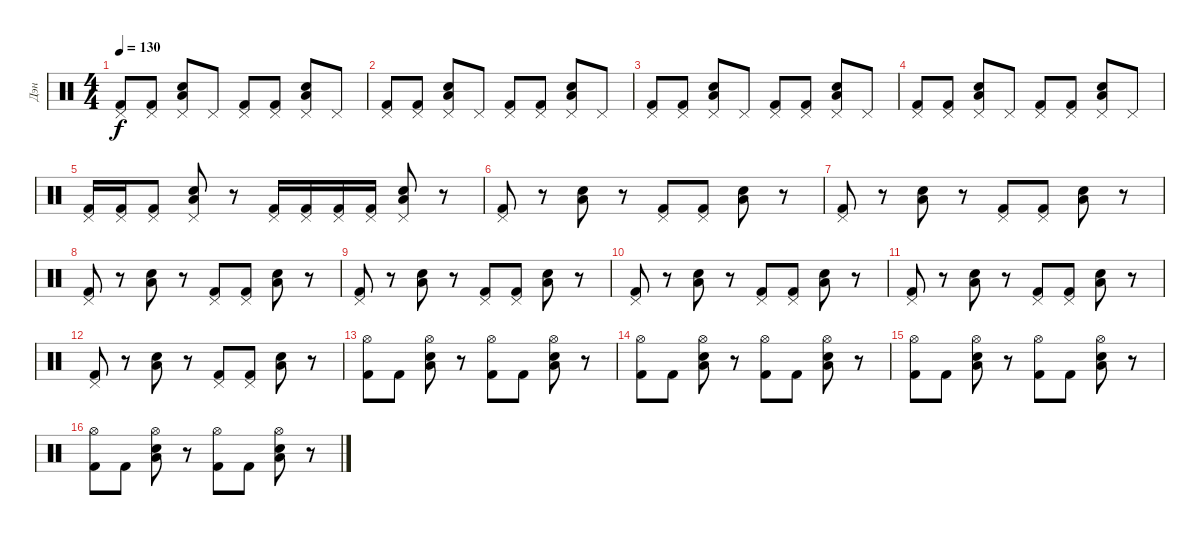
\track ("Дэн" "Дэн") {instrument percussion}
\staff {score}
\articulation defaults
\ts (4 4)
\tempo 130
\clef neutral
\ks c
("Pedal Hi-Hat (hit)" "Kick (hit) 2").8{dy f} ("Pedal Hi-Hat (hit)" "Kick (hit) 2").8 ("Snare (hit) 2" "Low Tom (hit)" "Pedal Hi-Hat (hit)").8 "Pedal Hi-Hat (hit)".8 ("Pedal Hi-Hat (hit)" "Kick (hit) 2").8 ("Pedal Hi-Hat (hit)" "Kick (hit) 2").8 ("Snare (hit) 2" "Low Tom (hit)" "Pedal Hi-Hat (hit)").8 "Pedal Hi-Hat (hit)".8 |
("Pedal Hi-Hat (hit)" "Kick (hit) 2").8 ("Pedal Hi-Hat (hit)" "Kick (hit) 2").8 ("Snare (hit) 2" "Low Tom (hit)" "Pedal Hi-Hat (hit)").8 "Pedal Hi-Hat (hit)".8 ("Pedal Hi-Hat (hit)" "Kick (hit) 2").8 ("Pedal Hi-Hat (hit)" "Kick (hit) 2").8 ("Snare (hit) 2" "Low Tom (hit)" "Pedal Hi-Hat (hit)").8 "Pedal Hi-Hat (hit)".8 |
("Pedal Hi-Hat (hit)" "Kick (hit) 2").8 ("Pedal Hi-Hat (hit)" "Kick (hit) 2").8 ("Snare (hit) 2" "Low Tom (hit)" "Pedal Hi-Hat (hit)").8 "Pedal Hi-Hat (hit)".8 ("Pedal Hi-Hat (hit)" "Kick (hit) 2").8 ("Pedal Hi-Hat (hit)" "Kick (hit) 2").8 ("Snare (hit) 2" "Low Tom (hit)" "Pedal Hi-Hat (hit)").8 "Pedal Hi-Hat (hit)".8 |
("Pedal Hi-Hat (hit)" "Kick (hit) 2").8 ("Pedal Hi-Hat (hit)" "Kick (hit) 2").8 ("Snare (hit) 2" "Low Tom (hit)" "Pedal Hi-Hat (hit)").8 "Pedal Hi-Hat (hit)".8 ("Pedal Hi-Hat (hit)" "Kick (hit) 2").8 ("Pedal Hi-Hat (hit)" "Kick (hit) 2").8 ("Snare (hit) 2" "Low Tom (hit)" "Pedal Hi-Hat (hit)").8 "Pedal Hi-Hat (hit)".8 |
("Pedal Hi-Hat (hit)" "Kick (hit) 2").16 ("Pedal Hi-Hat (hit)" "Kick (hit) 2").16 ("Pedal Hi-Hat (hit)" "Kick (hit) 2").8 ("Snare (hit) 2" "Low Tom (hit)" "Pedal Hi-Hat (hit)").8 r.8 ("Pedal Hi-Hat (hit)" "Kick (hit) 2").16 ("Pedal Hi-Hat (hit)" "Kick (hit) 2").16 ("Pedal Hi-Hat (hit)" "Kick (hit) 2").16 ("Pedal Hi-Hat (hit)" "Kick (hit) 2").16 ("Snare (hit) 2" "Low Tom (hit)" "Pedal Hi-Hat (hit)").8 r.8 |
("Pedal Hi-Hat (hit)" "Kick (hit) 2").8 r.8 ("Snare (hit) 2" "Low Tom (hit)").8 r.8 ("Pedal Hi-Hat (hit)" "Kick (hit) 2").8 ("Pedal Hi-Hat (hit)" "Kick (hit) 2").8 ("Snare (hit) 2" "Low Tom (hit)").8 r.8 |
("Pedal Hi-Hat (hit)" "Kick (hit) 2").8 r.8 ("Snare (hit) 2" "Low Tom (hit)").8 r.8 ("Pedal Hi-Hat (hit)" "Kick (hit) 2").8 ("Pedal Hi-Hat (hit)" "Kick (hit) 2").8 ("Snare (hit) 2" "Low Tom (hit)").8 r.8 |
("Pedal Hi-Hat (hit)" "Kick (hit) 2").8 r.8 ("Snare (hit) 2" "Low Tom (hit)").8 r.8 ("Pedal Hi-Hat (hit)" "Kick (hit) 2").8 ("Pedal Hi-Hat (hit)" "Kick (hit) 2").8 ("Snare (hit) 2" "Low Tom (hit)").8 r.8 |
("Pedal Hi-Hat (hit)" "Kick (hit) 2").8 r.8 ("Snare (hit) 2" "Low Tom (hit)").8 r.8 ("Pedal Hi-Hat (hit)" "Kick (hit) 2").8 ("Pedal Hi-Hat (hit)" "Kick (hit) 2").8 ("Snare (hit) 2" "Low Tom (hit)").8 r.8 |
("Pedal Hi-Hat (hit)" "Kick (hit) 2").8 r.8 ("Snare (hit) 2" "Low Tom (hit)").8 r.8 ("Pedal Hi-Hat (hit)" "Kick (hit) 2").8 ("Pedal Hi-Hat (hit)" "Kick (hit) 2").8 ("Snare (hit) 2" "Low Tom (hit)").8 r.8 |
("Pedal Hi-Hat (hit)" "Kick (hit) 2").8 r.8 ("Snare (hit) 2" "Low Tom (hit)").8 r.8 ("Pedal Hi-Hat (hit)" "Kick (hit) 2").8 ("Pedal Hi-Hat (hit)" "Kick (hit) 2").8 ("Snare (hit) 2" "Low Tom (hit)").8 r.8 |
("Pedal Hi-Hat (hit)" "Kick (hit) 2").8 r.8 ("Snare (hit) 2" "Low Tom (hit)").8 r.8 ("Pedal Hi-Hat (hit)" "Kick (hit) 2").8 ("Pedal Hi-Hat (hit)" "Kick (hit) 2").8 ("Snare (hit) 2" "Low Tom (hit)").8 r.8 |
("Hi-Hat (open)" "Kick (hit) 2").8 "Kick (hit) 2".8 ("Snare (hit) 2" "Low Tom (hit)" "Hi-Hat (open)").8 r.8 ("Hi-Hat (open)" "Kick (hit) 2").8 "Kick (hit) 2".8 ("Snare (hit) 2" "Low Tom (hit)" "Hi-Hat (open)").8 r.8 |
("Hi-Hat (open)" "Kick (hit) 2").8 "Kick (hit) 2".8 ("Snare (hit) 2" "Low Tom (hit)" "Hi-Hat (open)").8 r.8 ("Hi-Hat (open)" "Kick (hit) 2").8 "Kick (hit) 2".8 ("Snare (hit) 2" "Low Tom (hit)" "Hi-Hat (open)").8 r.8 |
("Hi-Hat (open)" "Kick (hit) 2").8 "Kick (hit) 2".8 ("Snare (hit) 2" "Low Tom (hit)" "Hi-Hat (open)").8 r.8 ("Hi-Hat (open)" "Kick (hit) 2").8 "Kick (hit) 2".8 ("Snare (hit) 2" "Low Tom (hit)" "Hi-Hat (open)").8 r.8 |
("Hi-Hat (open)" "Kick (hit) 2").8 "Kick (hit) 2".8 ("Snare (hit) 2" "Low Tom (hit)" "Hi-Hat (open)").8 r.8 ("Hi-Hat (open)" "Kick (hit) 2").8 "Kick (hit) 2".8 ("Snare (hit) 2" "Low Tom (hit)" "Hi-Hat (open)").8 r.8
